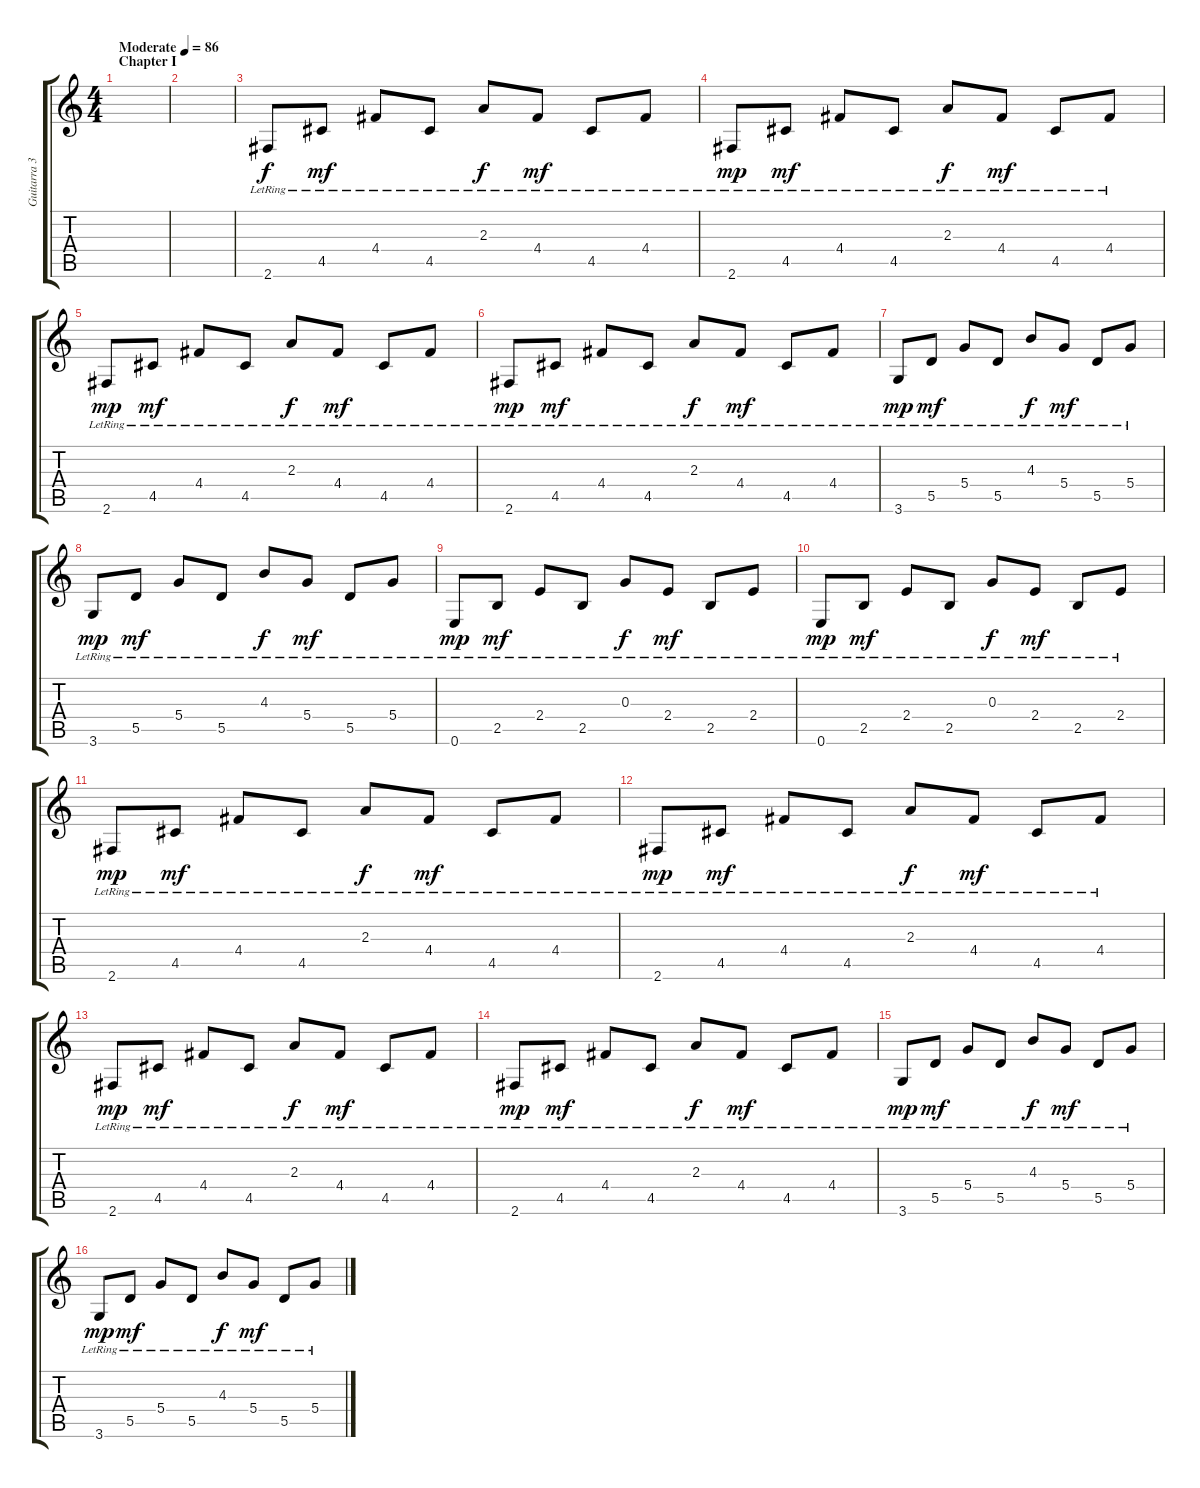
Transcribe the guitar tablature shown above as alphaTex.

\track ("Guitarra 3" "Guitarra 3") {instrument acousticguitarnylon}
\staff {score tabs}
\tuning (E4 B3 G3 D3 A2 E2) {hide}
\ts (4 4)
\section ("" "Chapter I")
\tempo (86 "Moderate")
\clef g2
\ks c
|
|
2.6{lr}.8 4.5{lr}.8{dy mf} 4.4{lr}.8 4.5{lr}.8 2.3{lr}.8{dy f} 4.4{lr}.8{dy mf} 4.5{lr}.8 4.4{lr}.8 |
2.6{lr}.8{dy mp} 4.5{lr}.8{dy mf} 4.4{lr}.8 4.5{lr}.8 2.3{lr}.8{dy f} 4.4{lr}.8{dy mf} 4.5{lr}.8 4.4{lr}.8 |
2.6{lr}.8{dy mp} 4.5{lr}.8{dy mf} 4.4{lr}.8 4.5{lr}.8 2.3{lr}.8{dy f} 4.4{lr}.8{dy mf} 4.5{lr}.8 4.4{lr}.8 |
2.6{lr}.8{dy mp} 4.5{lr}.8{dy mf} 4.4{lr}.8 4.5{lr}.8 2.3{lr}.8{dy f} 4.4{lr}.8{dy mf} 4.5{lr}.8 4.4{lr}.8 |
3.6{lr}.8{dy mp} 5.5{lr}.8{dy mf} 5.4{lr}.8 5.5{lr}.8 4.3{lr}.8{dy f} 5.4{lr}.8{dy mf} 5.5{lr}.8 5.4{lr}.8 |
3.6{lr}.8{dy mp} 5.5{lr}.8{dy mf} 5.4{lr}.8 5.5{lr}.8 4.3{lr}.8{dy f} 5.4{lr}.8{dy mf} 5.5{lr}.8 5.4{lr}.8 |
0.6{lr}.8{dy mp} 2.5{lr}.8{dy mf} 2.4{lr}.8 2.5{lr}.8 0.3{lr}.8{dy f} 2.4{lr}.8{dy mf} 2.5{lr}.8 2.4{lr}.8 |
0.6{lr}.8{dy mp} 2.5{lr}.8{dy mf} 2.4{lr}.8 2.5{lr}.8 0.3{lr}.8{dy f} 2.4{lr}.8{dy mf} 2.5{lr}.8 2.4{lr}.8 |
2.6{lr}.8{dy mp} 4.5{lr}.8{dy mf} 4.4{lr}.8 4.5{lr}.8 2.3{lr}.8{dy f} 4.4{lr}.8{dy mf} 4.5{lr}.8 4.4{lr}.8 |
2.6{lr}.8{dy mp} 4.5{lr}.8{dy mf} 4.4{lr}.8 4.5{lr}.8 2.3{lr}.8{dy f} 4.4{lr}.8{dy mf} 4.5{lr}.8 4.4{lr}.8 |
2.6{lr}.8{dy mp} 4.5{lr}.8{dy mf} 4.4{lr}.8 4.5{lr}.8 2.3{lr}.8{dy f} 4.4{lr}.8{dy mf} 4.5{lr}.8 4.4{lr}.8 |
2.6{lr}.8{dy mp} 4.5{lr}.8{dy mf} 4.4{lr}.8 4.5{lr}.8 2.3{lr}.8{dy f} 4.4{lr}.8{dy mf} 4.5{lr}.8 4.4{lr}.8 |
3.6{lr}.8{dy mp} 5.5{lr}.8{dy mf} 5.4{lr}.8 5.5{lr}.8 4.3{lr}.8{dy f} 5.4{lr}.8{dy mf} 5.5{lr}.8 5.4{lr}.8 |
3.6{lr}.8{dy mp} 5.5{lr}.8{dy mf} 5.4{lr}.8 5.5{lr}.8 4.3{lr}.8{dy f} 5.4{lr}.8{dy mf} 5.5{lr}.8 5.4{lr}.8
